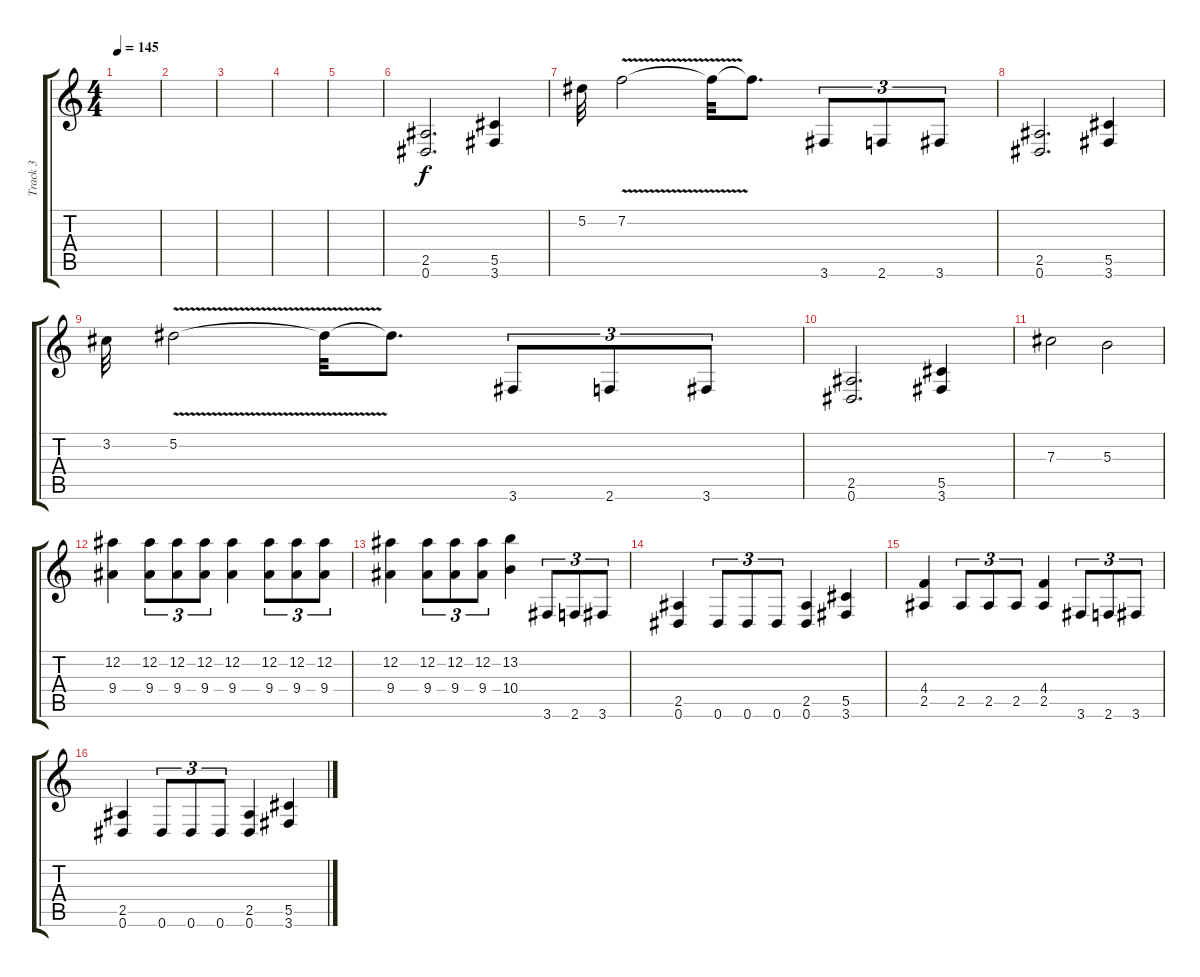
\track ("Track 3" "Track 3") {instrument distortionguitar}
\staff {score tabs}
\tuning (Eb4 Bb3 Gb3 Db3 Ab2 Eb2) {hide}
\ts (4 4)
\tempo 145
\clef g2
\ks c
|
|
|
|
|
(2.5 0.6).2{d} (5.5 3.6).4 |
5.2.32 7.2{v}.2 7.2{t}.32 7.2{t}.8{d} 3.6.8{tu (3 2)} 2.6.8{tu (3 2)} 3.6.8{tu (3 2)} |
(2.5 0.6).2{d} (5.5 3.6).4 |
3.2.32 5.2{v}.2 5.2{t}.32 5.2{t}.8{d} 3.6.8{tu (3 2)} 2.6.8{tu (3 2)} 3.6.8{tu (3 2)} |
(2.5 0.6).2{d} (5.5 3.6).4 |
7.3.2 5.3.2 |
(12.2 9.4).4 (12.2 9.4).8{tu (3 2)} (12.2 9.4).8{tu (3 2)} (12.2 9.4).8{tu (3 2)} (12.2 9.4).4 (12.2 9.4).8{tu (3 2)} (12.2 9.4).8{tu (3 2)} (12.2 9.4).8{tu (3 2)} |
(12.2 9.4).4 (12.2 9.4).8{tu (3 2)} (12.2 9.4).8{tu (3 2)} (12.2 9.4).8{tu (3 2)} (13.2 10.4).4 3.6.8{tu (3 2)} 2.6.8{tu (3 2)} 3.6.8{tu (3 2)} |
(2.5 0.6).4 0.6.8{tu (3 2)} 0.6.8{tu (3 2)} 0.6.8{tu (3 2)} (2.5 0.6).4 (5.5 3.6).4 |
(4.4 2.5).4 2.5.8{tu (3 2)} 2.5.8{tu (3 2)} 2.5.8{tu (3 2)} (4.4 2.5).4 3.6.8{tu (3 2)} 2.6.8{tu (3 2)} 3.6.8{tu (3 2)} |
(2.5 0.6).4 0.6.8{tu (3 2)} 0.6.8{tu (3 2)} 0.6.8{tu (3 2)} (2.5 0.6).4 (5.5 3.6).4
